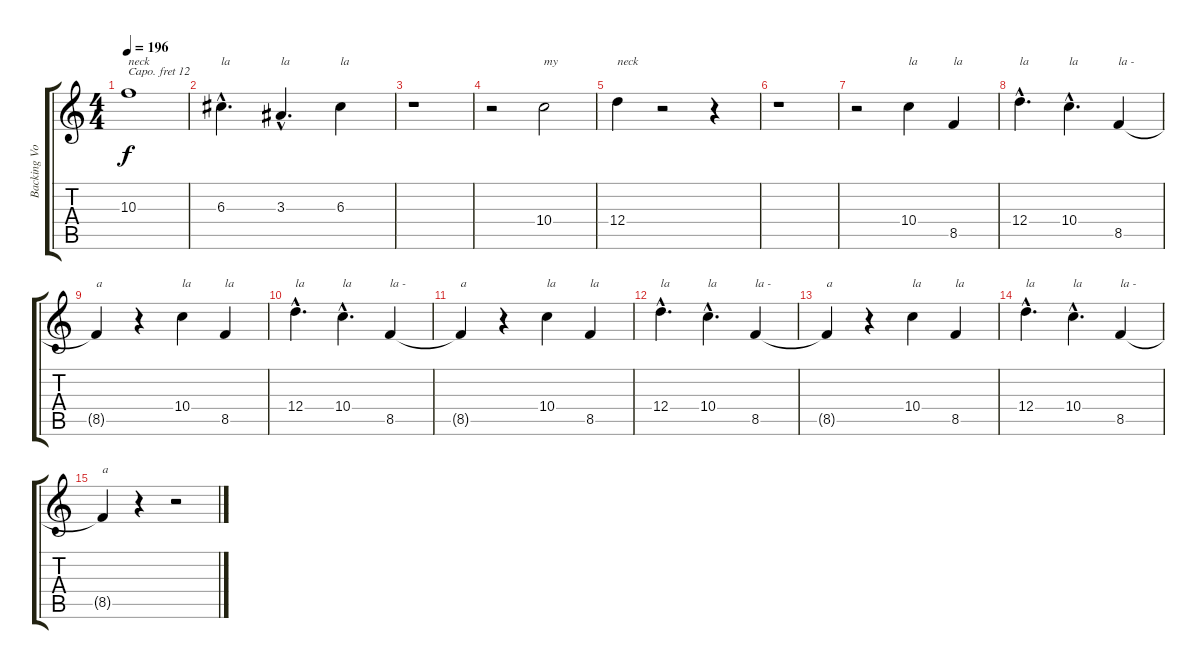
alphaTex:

\track ("Backing Vocal arrangement" "Backing Vo") {instrument blownbottle}
\staff {score tabs}
\capo 12
\tuning (E4 B3 G3 D3 A2 E2) {hide}
\ts (4 4)
\tempo 196
\clef g2
\ks c
10.3.1{txt "neck" dy f} |
6.3{hac}.4{d txt "la"} 3.3{hac}.4{d txt "la"} 6.3.4{txt "la"} |
r.1 |
r.2 10.4.2{txt "my"} |
12.4.4{txt "neck"} r.2 r.4 |
r.1 |
r.2 10.4.4{txt "la"} 8.5.4{txt "la"} |
12.4{hac}.4{d txt "la"} 10.4{hac}.4{d txt "la"} 8.5.4{txt "la -"} |
8.5{t}.4{txt "a"} r.4 10.4.4{txt "la"} 8.5.4{txt "la"} |
12.4{hac}.4{d txt "la"} 10.4{hac}.4{d txt "la"} 8.5.4{txt "la -"} |
8.5{t}.4{txt "a"} r.4 10.4.4{txt "la"} 8.5.4{txt "la"} |
12.4{hac}.4{d txt "la"} 10.4{hac}.4{d txt "la"} 8.5.4{txt "la -"} |
8.5{t}.4{txt "a"} r.4 10.4.4{txt "la"} 8.5.4{txt "la"} |
12.4{hac}.4{d txt "la"} 10.4{hac}.4{d txt "la"} 8.5.4{txt "la -"} |
8.5{t}.4{txt "a"} r.4 r.2
